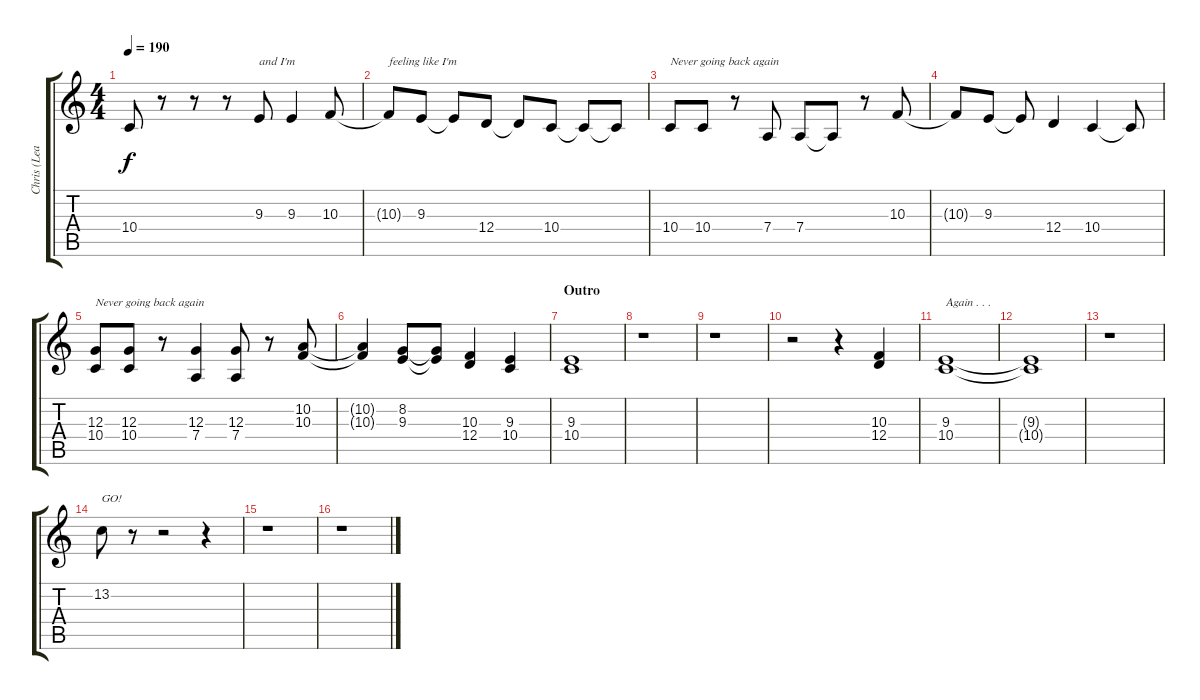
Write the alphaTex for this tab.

\track ("Chris (Lead Vocals) Rodger (Backing)" "Chris (Lea") {instrument clarinet}
\staff {score tabs}
\tuning (E4 B3 G3 D3 A2 E2) {hide}
\ts (4 4)
\tempo 190
\clef g2
\ks c
10.4{t}.8{dy f} r.8 r.8 r.8 9.3.8{txt "and I'm"} 9.3.4 10.3.8 |
10.3{t}.8{txt "feeling like I'm"} 9.3.8 9.3{t}.8 12.4.8 12.4{t}.8 10.4.8 10.4{t}.8 10.4{t}.8 |
10.4.8{txt "Never going back again"} 10.4.8 r.8 7.4.8 7.4.8 7.4{t}.8 r.8 10.3.8 |
10.3{t}.8 9.3.8 9.3{t}.8 12.4.4 10.4.4 10.4{t}.8 |
(12.3 10.4).8{txt "Never going back again"} (12.3 10.4).8 r.8 (12.3 7.4).4 (12.3 7.4).8 r.8 (10.2 10.3).8 |
(10.2{t} 10.3{t}).4 (8.2 9.3).8 (8.2{t} 9.3{t}).8 (10.3 12.4).4 (9.3 10.4).4 |
\section ("" "Outro")
(9.3 10.4).1 |
r.1 |
r.1 |
r.2 r.4 (10.3 12.4).4 |
(9.3 10.4).1{txt "Again . . . "} |
(9.3{t} 10.4{t}).1 |
r.1 |
13.2.8{txt "GO!"} r.8 r.2 r.4 |
r.1 |
r.1
